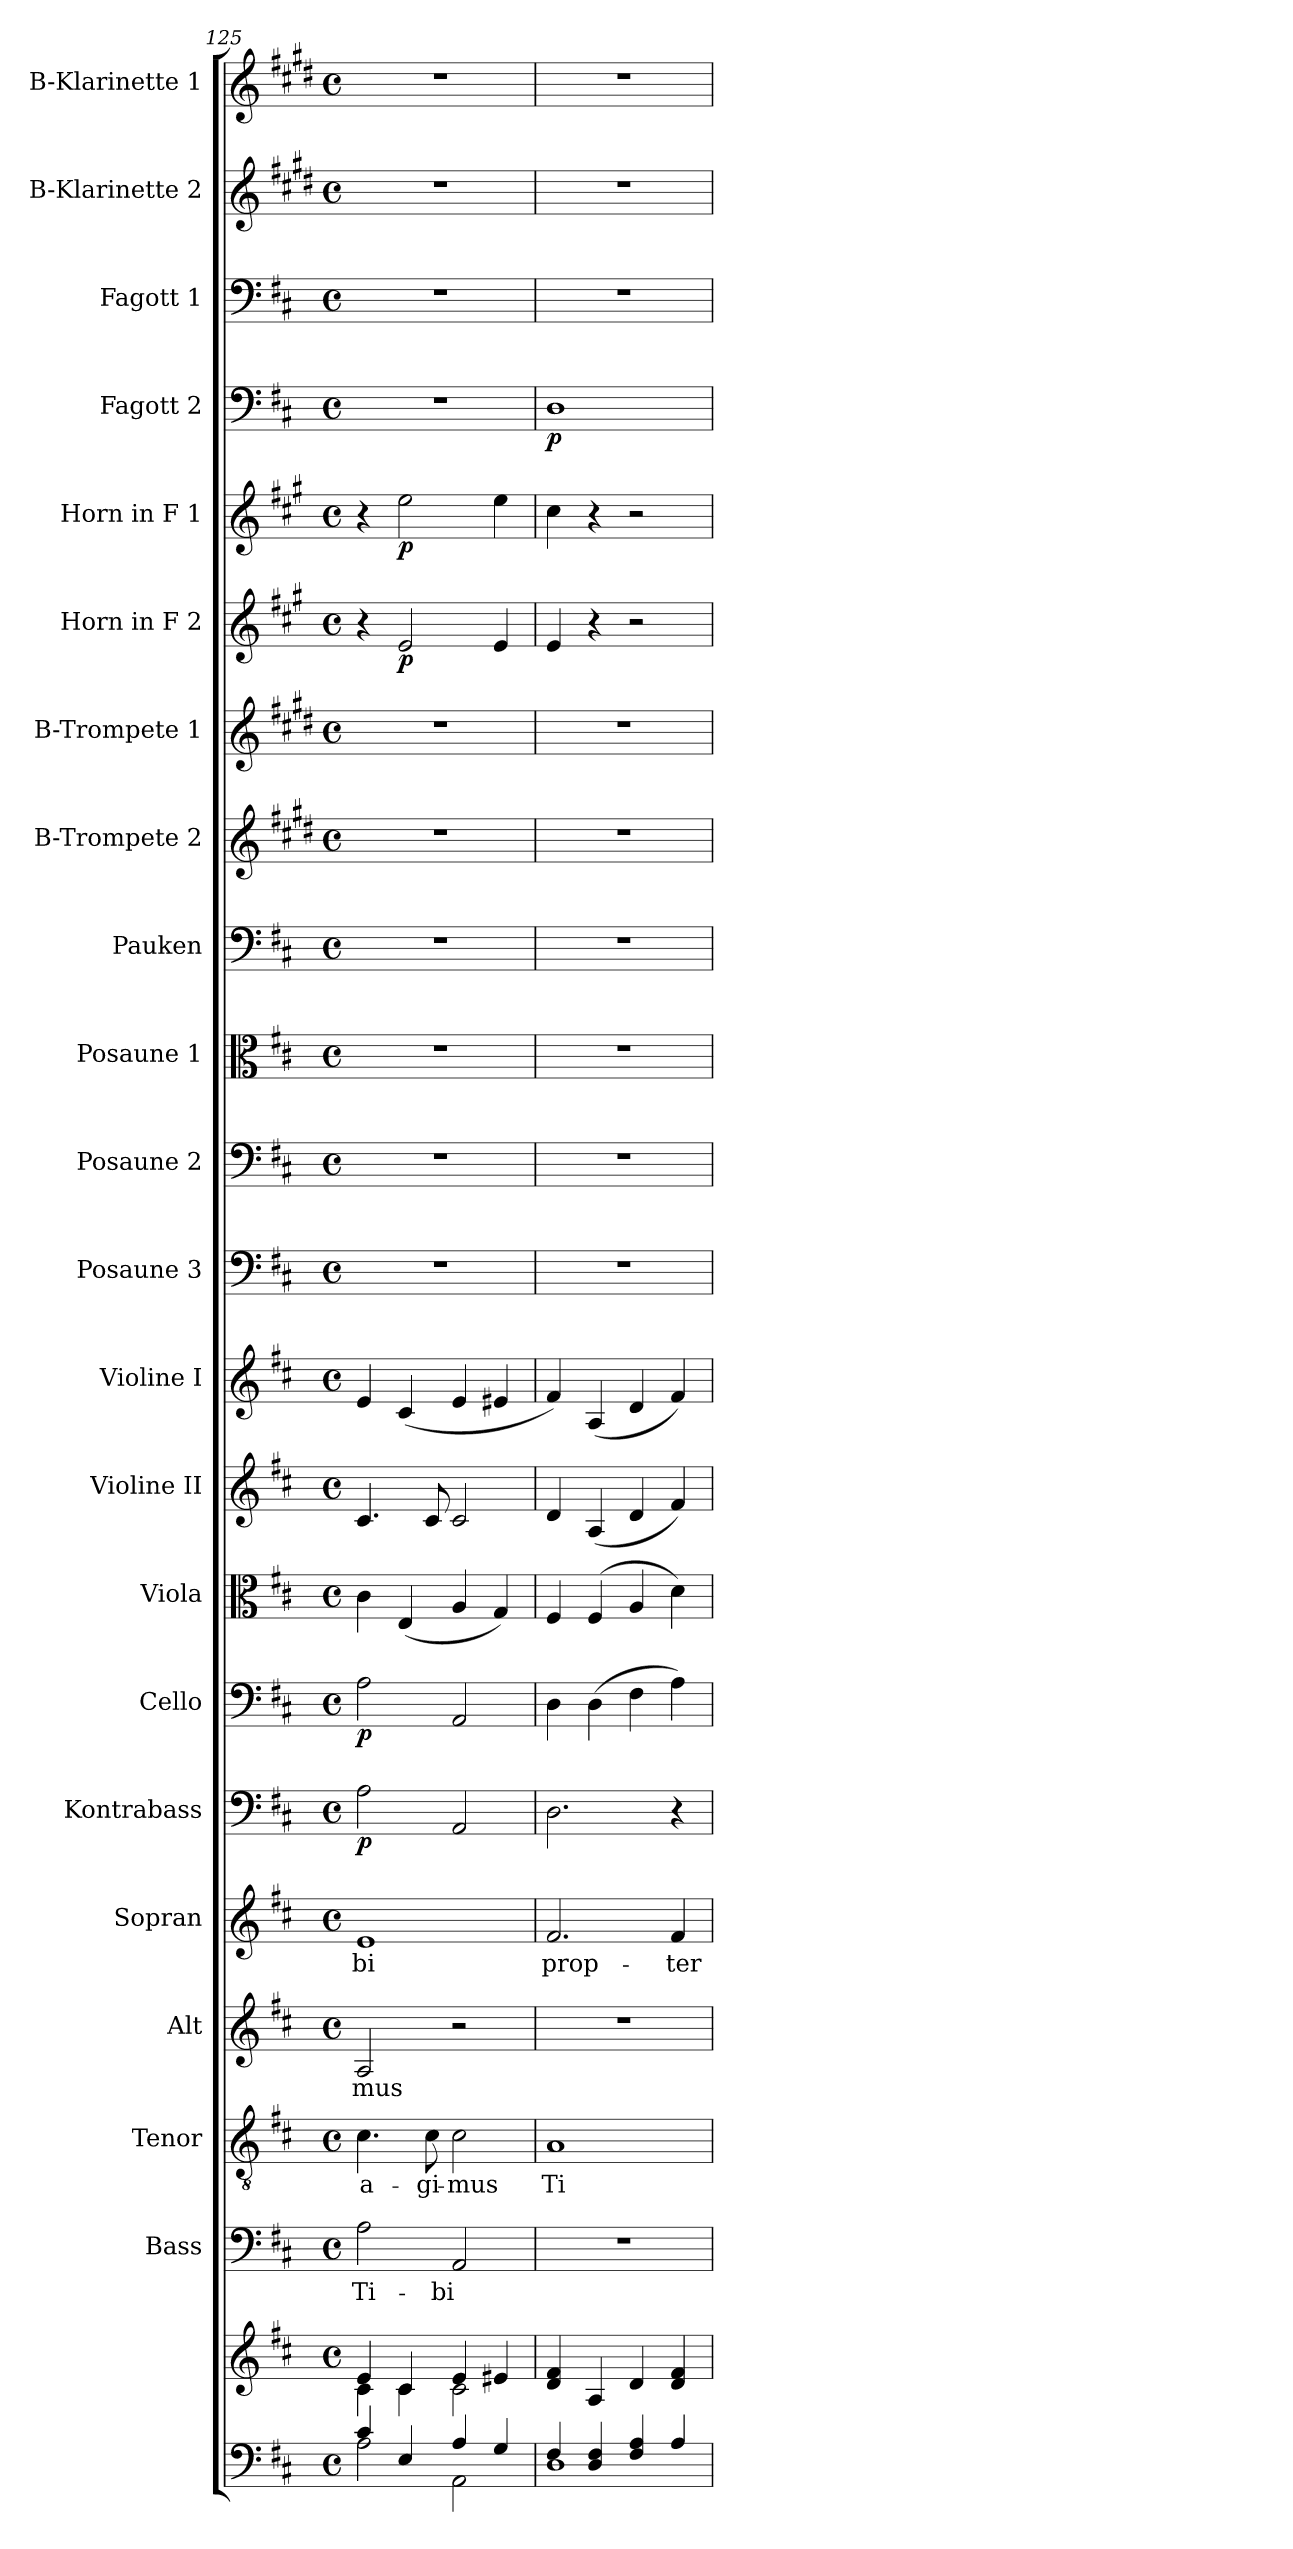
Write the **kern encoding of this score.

**kern	**kern	**kern	**text	**kern	**text	**kern	**text	**kern	**text	**kern	**dynam	**kern	**dynam	**kern	**kern	**kern	**kern	**kern	**kern	**kern	**kern	**kern	**kern	**dynam	**kern	**dynam	**kern	**dynam	**kern	**kern	**kern
*part22	*part22	*part21	*part21	*part20	*part20	*part19	*part19	*part18	*part18	*part17	*part17	*part16	*part16	*part15	*part14	*part13	*part12	*part11	*part10	*part9	*part8	*part7	*part6	*part6	*part5	*part5	*part4	*part4	*part3	*part2	*part1
*staff23	*staff22	*staff21	*staff21	*staff20	*staff20	*staff19	*staff19	*staff18	*staff18	*staff17	*staff17	*staff16	*staff16	*staff15	*staff14	*staff13	*staff12	*staff11	*staff10	*staff9	*staff8	*staff7	*staff6	*staff6	*staff5	*staff5	*staff4	*staff4	*staff3	*staff2	*staff1
*	*	*I"Bass	*	*I"Tenor	*	*I"Alt	*	*I"Sopran	*	*I"Kontrabass	*	*I"Cello	*	*I"Viola	*I"Violine II	*I"Violine I	*I"Posaune 3	*I"Posaune 2	*I"Posaune 1	*I"Pauken	*I"B-Trompete 2	*I"B-Trompete 1	*I"Horn in F 2	*	*I"Horn in F 1	*	*I"Fagott 2	*	*I"Fagott 1	*I"B-Klarinette 2	*I"B-Klarinette 1
*	*	*I'B.	*	*I'T.	*	*I'A.	*	*I'S.	*	*I'Kb.	*	*	*	*I'Vla.	*I'Vl. II	*I'Vl. I	*I'Pos. 3	*I'Pos. 2	*I'Pos. 1	*I'Pk.	*I'B Trp. 2	*I'B Trp. 1	*	*	*	*	*I'Fg. 2	*	*I'Fg. 1	*I'B Kl. 2	*I'B Kl. 1
*clefF4	*clefG2	*clefF4	*	*clefGv2	*	*clefG2	*	*clefG2	*	*clefF4	*	*clefF4	*	*clefC3	*clefG2	*clefG2	*clefF4	*clefF4	*clefC3	*clefF4	*clefG2	*clefG2	*clefG2	*	*clefG2	*	*clefF4	*	*clefF4	*clefG2	*clefG2
*	*	*	*	*	*	*	*	*	*	*ITrd7c12	*	*	*	*	*	*	*	*	*	*	*ITrd1c2	*ITrd1c2	*ITrd4c7	*	*ITrd4c7	*	*	*	*	*ITrd1c2	*ITrd1c2
*k[f#c#]	*k[f#c#]	*k[f#c#]	*	*k[f#c#]	*	*k[f#c#]	*	*k[f#c#]	*	*k[f#c#]	*	*k[f#c#]	*	*k[f#c#]	*k[f#c#]	*k[f#c#]	*k[f#c#]	*k[f#c#]	*k[f#c#]	*k[f#c#]	*k[f#c#]	*k[f#c#]	*k[f#c#]	*	*k[f#c#]	*	*k[f#c#]	*	*k[f#c#]	*k[f#c#]	*k[f#c#]
*D:	*D:	*D:	*	*D:	*	*D:	*	*D:	*	*D:	*	*D:	*	*D:	*D:	*D:	*D:	*D:	*D:	*D:	*D:	*D:	*D:	*	*D:	*	*D:	*	*D:	*D:	*D:
*M4/4	*M4/4	*M4/4	*	*M4/4	*	*M4/4	*	*M4/4	*	*M4/4	*	*M4/4	*	*M4/4	*M4/4	*M4/4	*M4/4	*M4/4	*M4/4	*M4/4	*M4/4	*M4/4	*M4/4	*	*M4/4	*	*M4/4	*	*M4/4	*M4/4	*M4/4
*met(c)	*met(c)	*met(c)	*	*met(c)	*	*met(c)	*	*met(c)	*	*met(c)	*	*met(c)	*	*met(c)	*met(c)	*met(c)	*met(c)	*met(c)	*met(c)	*met(c)	*met(c)	*met(c)	*met(c)	*	*met(c)	*	*met(c)	*	*met(c)	*met(c)	*met(c)
=125	=125	=125	=125	=125	=125	=125	=125	=125	=125	=125	=125	=125	=125	=125	=125	=125	=125	=125	=125	=125	=125	=125	=125	=125	=125	=125	=125	=125	=125	=125	=125
*^	*^	*	*	*	*	*	*	*	*	*	*	*	*	*	*	*	*	*	*	*	*	*	*	*	*	*	*	*	*	*	*
!	!	!	!	!	!LO:LY:b	!	!LO:LY:b	!	!LO:LY:b	!	!LO:LY:b	!	!LO:DY:b	!	!LO:DY:b	!	!	!	!	!	!	!	!	!	!	!	!	!	!	!	!	!	!
4c#/	2A\	4e/	4c#\	2A\	Ti-	4.c#\	a-	2A/	-mus	1e	-bi	2AA\	p	2A\	p	4c#\	4.c#/	4e/	1r	1r	1r	1r	1r	1r	4r	.	4r	.	1r	.	1r	1r	1r
!	!	!	!	!	!	!	!	!	!	!	!	!	!	!	!	!	!	!	!	!	!	!	!	!	!	!LO:DY:b	!	!LO:DY:b	!	!	!	!	!
4E/	.	4c#/	4c#\	.	.	.	.	.	.	.	.	.	.	.	.	(<4E/	.	(<4c#/	.	.	.	.	.	.	2A/	p	2a\	p	.	.	.	.	.
!	!	!	!	!	!	!	!LO:LY:b	!	!	!	!	!	!	!	!	!	!	!	!	!	!	!	!	!	!	!	!	!	!	!	!	!	!
.	.	.	.	.	.	8c#\	-gi-	.	.	.	.	.	.	.	.	.	8c#/	.	.	.	.	.	.	.	.	.	.	.	.	.	.	.	.
!	!	!	!	!	!LO:LY:b	!	!LO:LY:b	!	!	!	!	!	!	!	!	!	!	!	!	!	!	!	!	!	!	!	!	!	!	!	!	!	!
4A/	2AA\	4e/	2c#\	2AA/	-bi	2c#\	-mus	2r	.	.	.	2AAA/	.	2AA/	.	4A/	2c#/	4e/	.	.	.	.	.	.	.	.	.	.	.	.	.	.	.
4G/	.	4e#X/	.	.	.	.	.	.	.	.	.	.	.	.	.	4G/)	.	4e#X/	.	.	.	.	.	.	4A/	.	4a\	.	.	.	.	.	.
*	*	*v	*v	*	*	*	*	*	*	*	*	*	*	*	*	*	*	*	*	*	*	*	*	*	*	*	*	*	*	*	*	*	*
=126	=126	=126	=126	=126	=126	=126	=126	=126	=126	=126	=126	=126	=126	=126	=126	=126	=126	=126	=126	=126	=126	=126	=126	=126	=126	=126	=126	=126	=126	=126	=126	=126
!	!	!	!	!	!	!LO:LY:b	!	!	!	!LO:LY:b	!	!	!	!	!	!	!	!	!	!	!	!	!	!	!	!	!	!	!LO:DY:b	!	!	!
4F#/	1D	4d/ 4f#/	1r	.	1A	Ti-	1r	.	2.f#/	prop-	2.DD\	.	4D\	.	4F#/	4d/	4f#/)	1r	1r	1r	1r	1r	1r	4A/	.	4f#\	.	1D	p	1r	1r	1r
4D/ 4F#/	.	4A/	.	.	.	.	.	.	.	.	.	.	(>4D\	.	(4F#/	(<4A/	(<4A/	.	.	.	.	.	.	4r	.	4r	.	.	.	.	.	.
4F#/ 4A/	.	4d/	.	.	.	.	.	.	.	.	.	.	4F#\	.	4A/	4d/	4d/	.	.	.	.	.	.	2r	.	2r	.	.	.	.	.	.
!	!	!	!	!	!	!	!	!	!	!LO:LY:b	!	!	!	!	!	!	!	!	!	!	!	!	!	!	!	!	!	!	!	!	!	!
4A/	.	4d/ 4f#/	.	.	.	.	.	.	4f#/	-ter	4r	.	4A\)	.	4d\)	4f#/)	4f#/)	.	.	.	.	.	.	.	.	.	.	.	.	.	.	.
*v	*v	*	*	*	*	*	*	*	*	*	*	*	*	*	*	*	*	*	*	*	*	*	*	*	*	*	*	*	*	*	*	*
=	=	=	=	=	=	=	=	=	=	=	=	=	=	=	=	=	=	=	=	=	=	=	=	=	=	=	=	=	=	=	=
*-	*-	*-	*-	*-	*-	*-	*-	*-	*-	*-	*-	*-	*-	*-	*-	*-	*-	*-	*-	*-	*-	*-	*-	*-	*-	*-	*-	*-	*-	*-	*-
